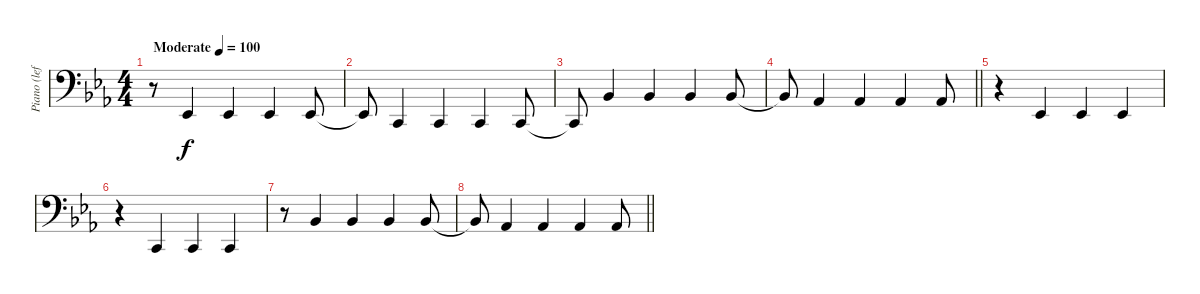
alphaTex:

\track ("Piano (left)" "Piano (lef") {instrument acousticgrandpiano}
\staff {score}
\tuning (G2 D2 A1 E1) {hide}
\ts (4 4)
\tempo (100 "Moderate")
\clef f4
\ks eb
r.8{dy f instrument acousticgrandpiano} 1.2.4 1.2.4 1.2.4 1.2.8 |
1.2{t}.8 3.3.4 3.3.4 3.3.4 3.3.8 |
3.3{t}.8 3.1.4 3.1.4 3.1.4 3.1.8 |
\barLineRight lightlight
3.1{t}.8 1.1.4 1.1.4 1.1.4 1.1.8 |
r.4 1.2.4 1.2.4 1.2.4 |
r.4 3.3.4 3.3.4 3.3.4 |
r.8 3.1.4 3.1.4 3.1.4 3.1.8 |
\barLineRight lightlight
3.1{t}.8 1.1.4 1.1.4 1.1.4 1.1.8
